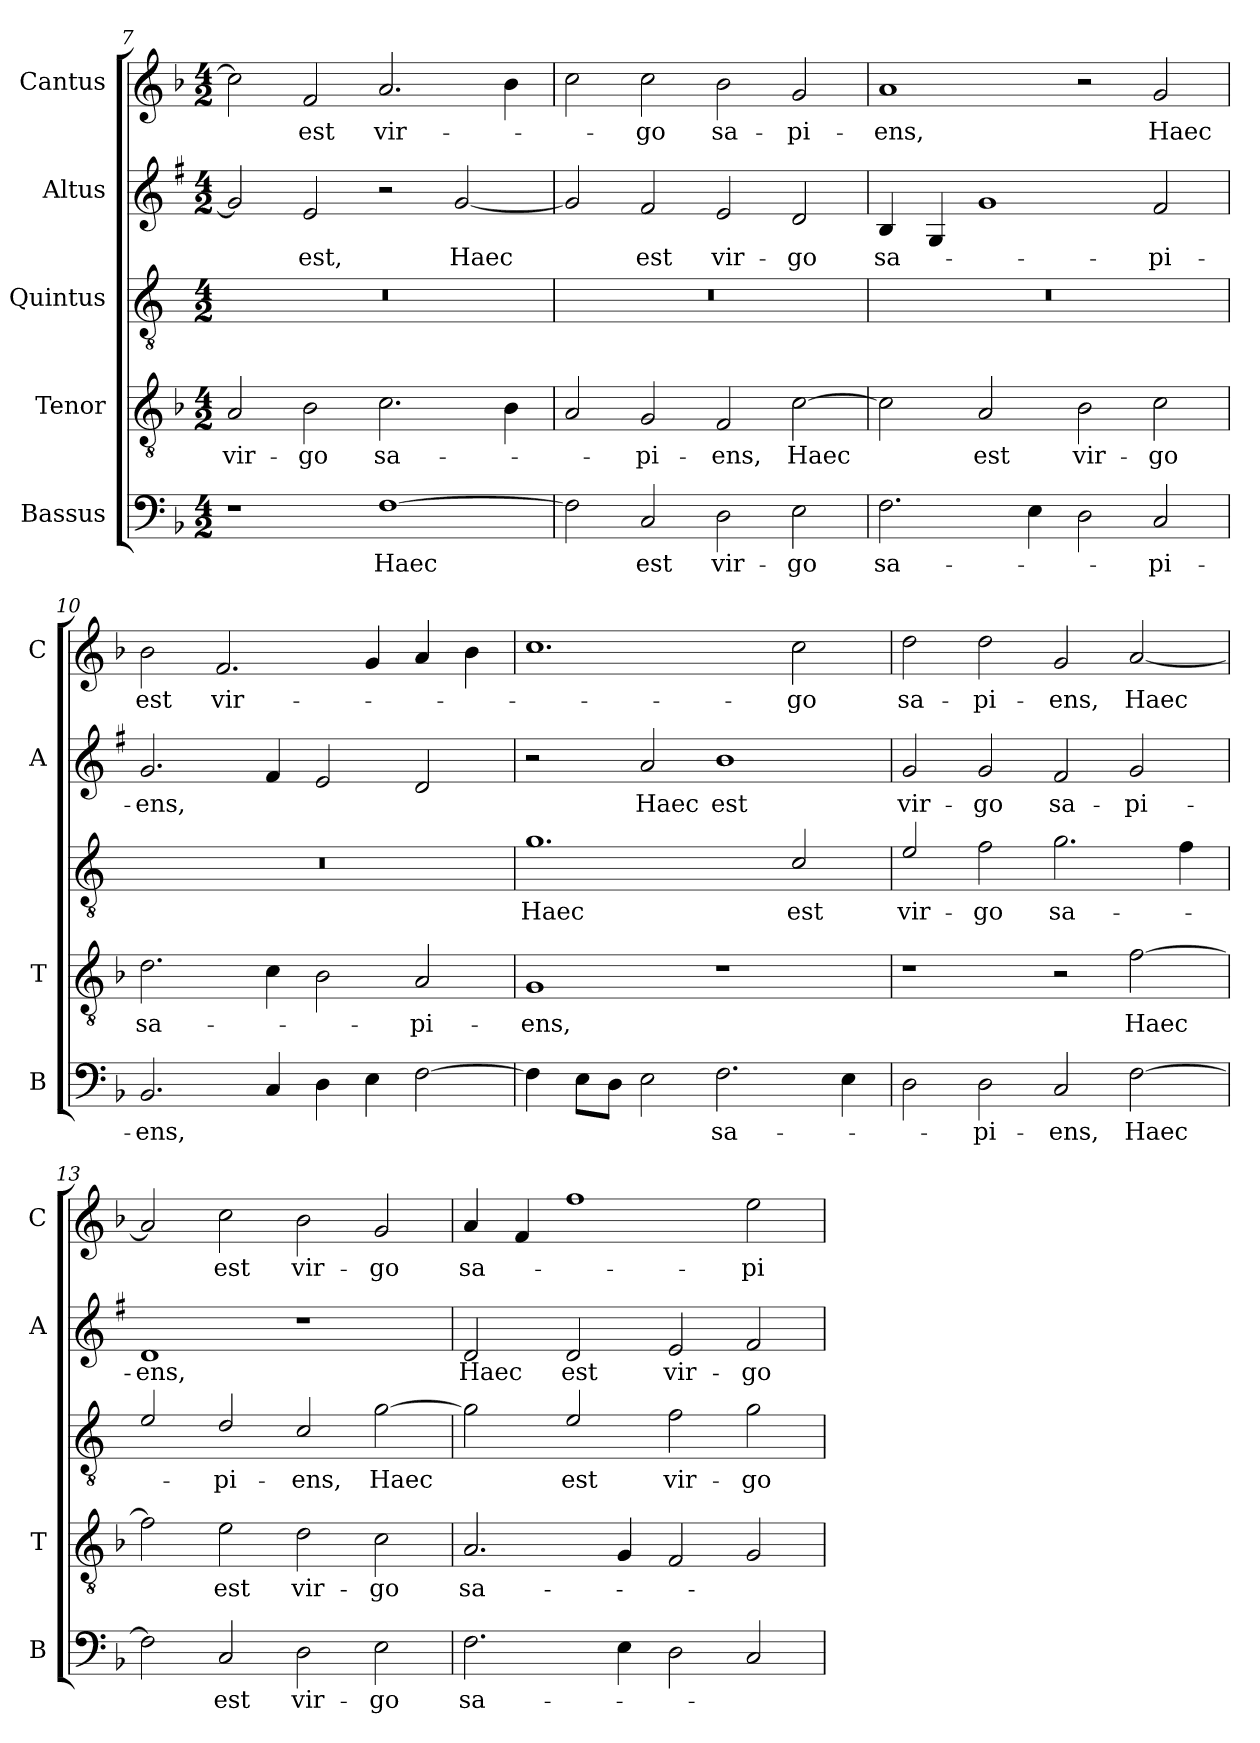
**kern	**text	**kern	**text	**kern	**text	**kern	**text	**kern	**text
*part5	*part5	*part4	*part4	*part3	*part3	*part2	*part2	*part1	*part1
*staff5	*staff5	*staff4	*staff4	*staff3	*staff3	*staff2	*staff2	*staff1	*staff1
*I"Bassus	*	*I"Tenor	*	*I"Quintus	*	*I"Altus	*	*I"Cantus	*
*I'B	*	*I'T	*	*	*	*I'A	*	*I'C	*
*clefF4	*	*clefGv2	*	*clefGv2	*	*clefG2	*	*clefG2	*
*	*	*	*	*ITrd4c7	*	*ITrd1c2	*	*	*
*k[b-]	*	*k[b-]	*	*k[b-]	*	*k[b-]	*	*k[b-]	*
*F:	*	*F:	*	*F:	*	*F:	*	*F:	*
*M4/2	*	*M4/2	*	*M4/2	*	*M4/2	*	*M4/2	*
=7	=7	=7	=7	=7	=7	=7	=7	=7	=7
!	!	!	!LO:LY:b	!	!	!	!	!	!
1r	.	2A/	vir-	0r	.	2f/]	.	2cc\]	.
!	!	!	!LO:LY:b	!	!	!	!LO:LY:b	!	!LO:LY:b
.	.	2B-\	-go	.	.	2d/	est,	2f/	est
!	!LO:LY:b	!	!LO:LY:b	!	!	!	!	!	!LO:LY:b
[1F	Haec	2.c\	sa-	.	.	2r	.	2.a/	vir-
!	!	!	!	!	!	!	!LO:LY:b	!	!
.	.	.	.	.	.	[2f/	Haec	.	.
.	.	4B-\	.	.	.	.	.	4b-\	.
=8	=8	=8	=8	=8	=8	=8	=8	=8	=8
2F\]	.	2A/	.	0r	.	2f/]	.	2cc\	.
!	!LO:LY:b	!	!LO:LY:b	!	!	!	!LO:LY:b	!	!LO:LY:b
2C/	est	2G/	-pi-	.	.	2e/	est	2cc\	-go
!	!LO:LY:b	!	!LO:LY:b	!	!	!	!LO:LY:b	!	!LO:LY:b
2D\	vir-	2F/	-ens,	.	.	2d/	vir-	2b-\	sa-
!	!LO:LY:b	!	!LO:LY:b	!	!	!	!LO:LY:b	!	!LO:LY:b
2E\	-go	[2c\	Haec	.	.	2c/	-go	2g/	-pi-
=9	=9	=9	=9	=9	=9	=9	=9	=9	=9
!	!LO:LY:b	!	!	!	!	!	!LO:LY:b	!	!LO:LY:b
2.F\	sa-	2c\]	.	0r	.	4A/	sa-	1a	-ens,
.	.	.	.	.	.	4F/	.	.	.
!	!	!	!LO:LY:b	!	!	!	!	!	!
.	.	2A/	est	.	.	1f	.	.	.
4E\	.	.	.	.	.	.	.	.	.
!	!	!	!LO:LY:b	!	!	!	!	!	!
2D\	.	2B-\	vir-	.	.	.	.	2r	.
!	!LO:LY:b	!	!LO:LY:b	!	!	!	!LO:LY:b	!	!LO:LY:b
2C/	-pi-	2c\	-go	.	.	2e/	-pi-	2g/	Haec
!!LO:LB:g=z
=10	=10	=10	=10	=10	=10	=10	=10	=10	=10
!	!LO:LY:b	!	!LO:LY:b	!	!	!	!LO:LY:b	!	!LO:LY:b
2.BB-/	-ens,	2.d\	sa-	0r	.	2.f/	-ens,	2b-\	est
!	!	!	!	!	!	!	!	!	!LO:LY:b
.	.	.	.	.	.	.	.	2.f/	vir-
4C/	.	4c\	.	.	.	4e/	.	.	.
4D\	.	2B-\	.	.	.	2d/	.	.	.
4E\	.	.	.	.	.	.	.	4g/	.
!	!	!	!LO:LY:b	!	!	!	!	!	!
[2F\	.	2A/	-pi-	.	.	2c/	.	4a/	.
.	.	.	.	.	.	.	.	4b-\	.
=11	=11	=11	=11	=11	=11	=11	=11	=11	=11
!	!	!	!LO:LY:b	!	!LO:LY:b	!	!	!	!
4F\]	.	1G	-ens,	1.c	Haec	2r	.	1.cc	.
8E\L	.	.	.	.	.	.	.	.	.
8D\J	.	.	.	.	.	.	.	.	.
!	!	!	!	!	!	!	!LO:LY:b	!	!
2E\	.	.	.	.	.	2g/	Haec	.	.
!	!LO:LY:b	!	!	!	!	!	!LO:LY:b	!	!
2.F\	sa-	1r	.	.	.	1a	est	.	.
!	!	!	!	!	!LO:LY:b	!	!	!	!LO:LY:b
.	.	.	.	2F/	est	.	.	2cc\	-go
4E\	.	.	.	.	.	.	.	.	.
=12	=12	=12	=12	=12	=12	=12	=12	=12	=12
!	!	!	!	!	!LO:LY:b	!	!LO:LY:b	!	!LO:LY:b
2D\	.	1r	.	2A/	vir-	2f/	vir-	2dd\	sa-
!	!LO:LY:b	!	!	!	!LO:LY:b	!	!LO:LY:b	!	!LO:LY:b
2D\	-pi-	.	.	2B-\	-go	2f/	-go	2dd\	-pi-
!	!LO:LY:b	!	!	!	!LO:LY:b	!	!LO:LY:b	!	!LO:LY:b
2C/	-ens,	2r	.	2.c\	sa-	2e/	sa-	2g/	-ens,
!	!LO:LY:b	!	!LO:LY:b	!	!	!	!LO:LY:b	!	!LO:LY:b
[2F\	Haec	[2f\	Haec	.	.	2f/	-pi-	[2a/	Haec
.	.	.	.	4B-\	.	.	.	.	.
=13	=13	=13	=13	=13	=13	=13	=13	=13	=13
!	!	!	!	!	!	!	!LO:LY:b	!	!
2F\]	.	2f\]	.	2A/	.	1c	-ens,	2a/]	.
!	!LO:LY:b	!	!LO:LY:b	!	!LO:LY:b	!	!	!	!LO:LY:b
2C/	est	2e\	est	2G/	-pi-	.	.	2cc\	est
!	!LO:LY:b	!	!LO:LY:b	!	!LO:LY:b	!	!	!	!LO:LY:b
2D\	vir-	2d\	vir-	2F/	-ens,	1r	.	2b-\	vir-
!	!LO:LY:b	!	!LO:LY:b	!	!LO:LY:b	!	!	!	!LO:LY:b
2E\	-go	2c\	-go	[2c\	Haec	.	.	2g/	-go
=14	=14	=14	=14	=14	=14	=14	=14	=14	=14
!	!LO:LY:b	!	!LO:LY:b	!	!	!	!LO:LY:b	!	!LO:LY:b
2.F\	sa-	2.A/	sa-	2c\]	.	2c/	Haec	4a/	sa-
.	.	.	.	.	.	.	.	4f/	.
!	!	!	!	!	!LO:LY:b	!	!LO:LY:b	!	!
.	.	.	.	2A/	est	2c/	est	1ff	.
4E\	.	4G/	.	.	.	.	.	.	.
!	!	!	!	!	!LO:LY:b	!	!LO:LY:b	!	!
2D\	.	2F/	.	2B-\	vir-	2d/	vir-	.	.
!	!	!	!	!	!LO:LY:b	!	!LO:LY:b	!	!LO:LY:b
2C/	.	2G/	.	2c\	-go	2e/	-go	2ee\	-pi-
=	=	=	=	=	=	=	=	=	=
*-	*-	*-	*-	*-	*-	*-	*-	*-	*-
